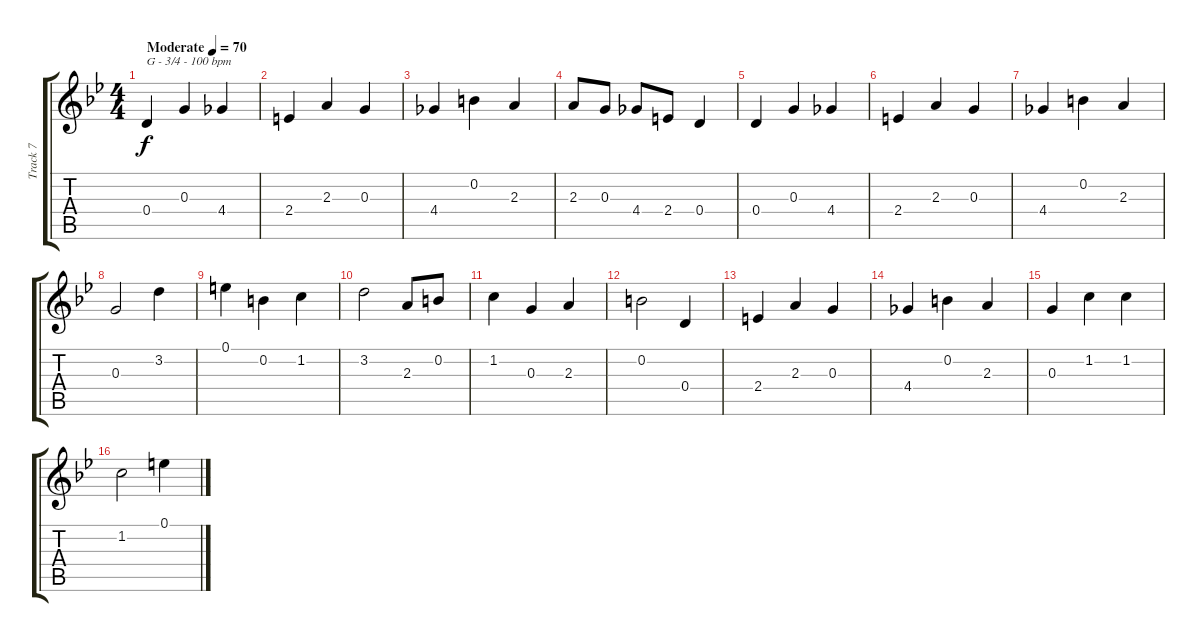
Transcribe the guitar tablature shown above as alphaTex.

\track ("Track 7" "Track 7") {instrument acousticguitarsteel}
\staff {score tabs}
\tuning (E4 B3 G3 D3 A2 E2) {hide}
\ts (4 4)
\tempo (70 "Moderate")
\clef g2
\ks gminor
0.4.4{txt "G - 3/4 - 100 bpm" dy f instrument acousticguitarsteel} 0.3.4 4.4.4 |
2.4.4 2.3.4 0.3.4 |
4.4.4 0.2.4 2.3.4 |
2.3.8 0.3.8 4.4.8 2.4.8 0.4.4 |
0.4.4 0.3.4 4.4.4 |
2.4.4 2.3.4 0.3.4 |
4.4.4 0.2.4 2.3.4 |
0.3.2 3.2.4 |
0.1.4 0.2.4 1.2.4 |
3.2.2 2.3.8 0.2.8 |
1.2.4 0.3.4 2.3.4 |
0.2.2 0.4.4 |
2.4.4 2.3.4 0.3.4 |
4.4.4 0.2.4 2.3.4 |
0.3.4 1.2.4 1.2.4 |
1.2.2 0.1.4
